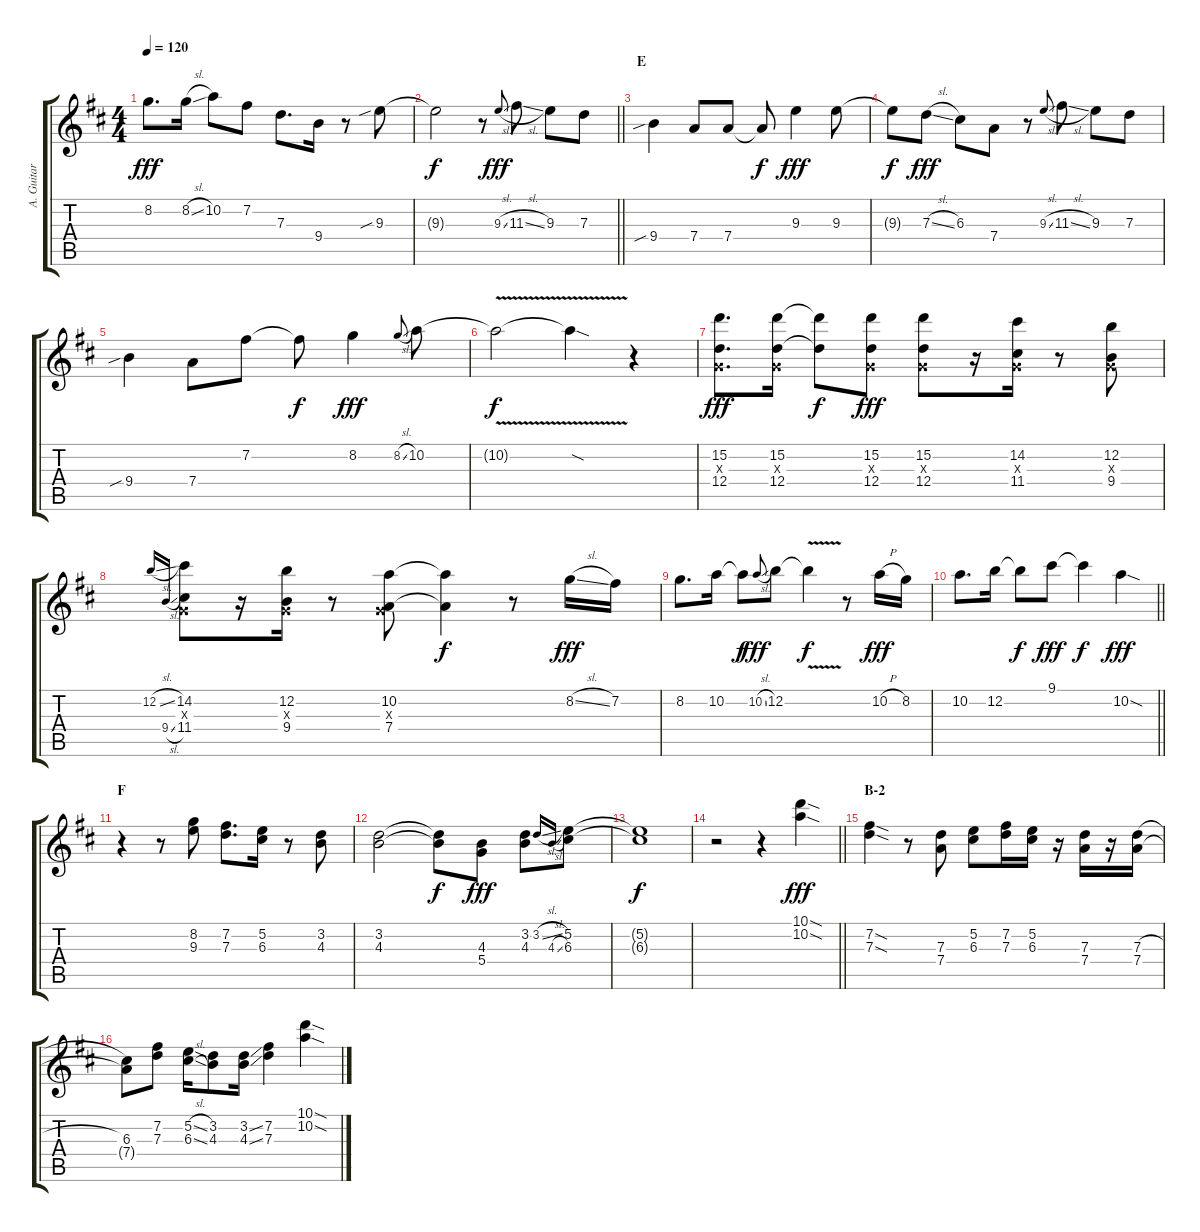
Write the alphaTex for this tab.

\track ("A. Guitar I" "A. Guitar ") {instrument acousticguitarsteel}
\staff {score tabs}
\tuning (E4 B3 G3 D3 A2 E2) {hide}
\ts (4 4)
\tempo 120
\clef g2
\ks d
8.2.8{d dy fff} 8.2{sl}.16 10.2.8 7.2.8 7.3.8{d} 9.4.16 r.8 9.3{sib}.8 |
\barLineRight lightlight
9.3{t}.2{dy f} r.8 9.3{sl}.8{gr onbeat dy fff} 11.3{sl}.8 9.3.8 7.3.8 |
\section ("" "E")
9.4{sib}.4 7.4.8 7.4.8 7.4{t}.8{dy f} 9.3.4{dy fff} 9.3.8 |
9.3{t}.8{dy f} 7.3{sl}.8{dy fff} 6.3.8 7.4.8 r.8 9.3{sl}.8{gr onbeat} 11.3{sl}.8 9.3.8 7.3.8 |
9.4{sib}.4 7.4.8 7.2.8 7.2{t}.8{dy f} 8.2.4{dy fff} 8.2{sl}.8{gr onbeat} 10.2.8 |
10.2{v t}.2{dy f} 10.2{sod t}.4 r.4 |
(15.2 0.3{x} 12.4).8{d dy fff} (15.2 0.3{x} 12.4).16 (15.2{t} 12.4{t}).8{dy f} (15.2 0.3{x} 12.4).8{dy fff} (15.2 0.3{x} 12.4).8 r.16 (14.2 0.3{x} 11.4).16 r.8 (12.2 0.3{x} 9.4).8 |
12.2{sl}.16{gr onbeat} 9.4{sl}.16{gr onbeat} (14.2 0.3{x} 11.4).8 r.16 (12.2 0.3{x} 9.4).16 r.8 (10.2 0.3{x} 7.4).8 (10.2{t} 7.4{t}).4{dy f} r.8 8.2{sl}.16{dy fff} 7.2.16 |
8.2.8{d} 10.2.16 10.2{t}.8{dy f} 10.2{sl}.8{gr onbeat dy fff} 12.2.8 12.2{v t}.4{dy f} r.8 10.2{h}.16{dy fff} 8.2.16 |
\barLineRight lightlight
10.2.8{d} 12.2.16 12.2{t}.8{dy f} 9.1.8{dy fff} 9.1{t}.4{dy f} 10.2{sod}.4{dy fff} |
\section ("" "F")
r.4 r.8 (8.2 9.3).8 (7.2 7.3).8{d} (5.2 6.3).16 r.8 (3.2 4.3).8 |
(3.2 4.3).2 (3.2{t} 4.3{t}).8{dy f} (4.3 5.4).8{dy fff} (3.2 4.3).8 3.2{sl}.16{gr onbeat} 4.3{sl}.16{gr onbeat} (5.2 6.3).8 |
(5.2{t} 6.3{t}).1{dy f} |
\barLineRight lightlight
r.2 r.4 (10.1{sod} 10.2{sod}).4{dy fff} |
\section ("" "B-2")
(7.2{sod} 7.3{sod}).4 r.8 (7.3 7.4).8 (5.2 6.3).8 (7.2 7.3).16 (5.2 6.3).16 r.16 (7.3 7.4).16 r.16 (7.3{h} 7.4).16 |
(6.3 7.4{t}).8 (7.2 7.3).8 (5.2{sl} 6.3{sl}).16 (3.2 4.3).8 (3.2{ss} 4.3{ss}).16 (7.2 7.3).4 (10.1{sod} 10.2{sod}).4
